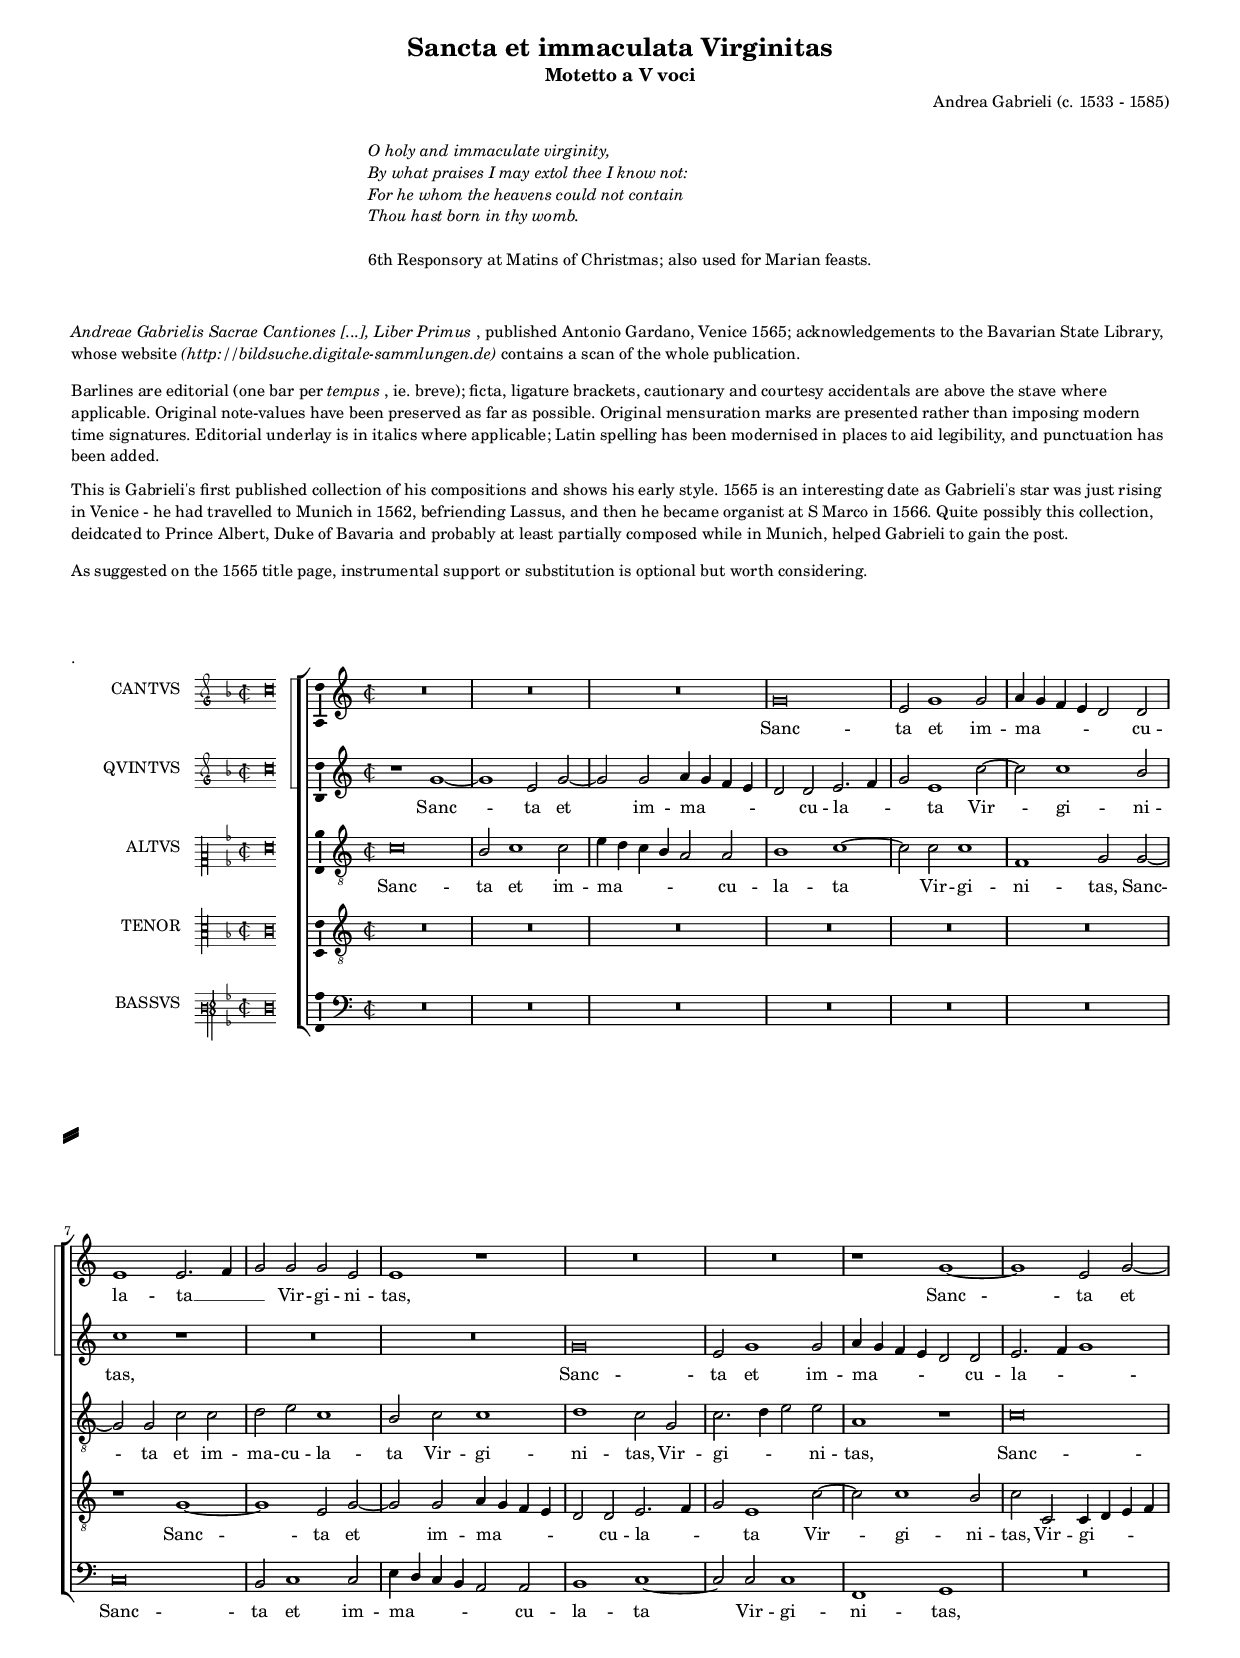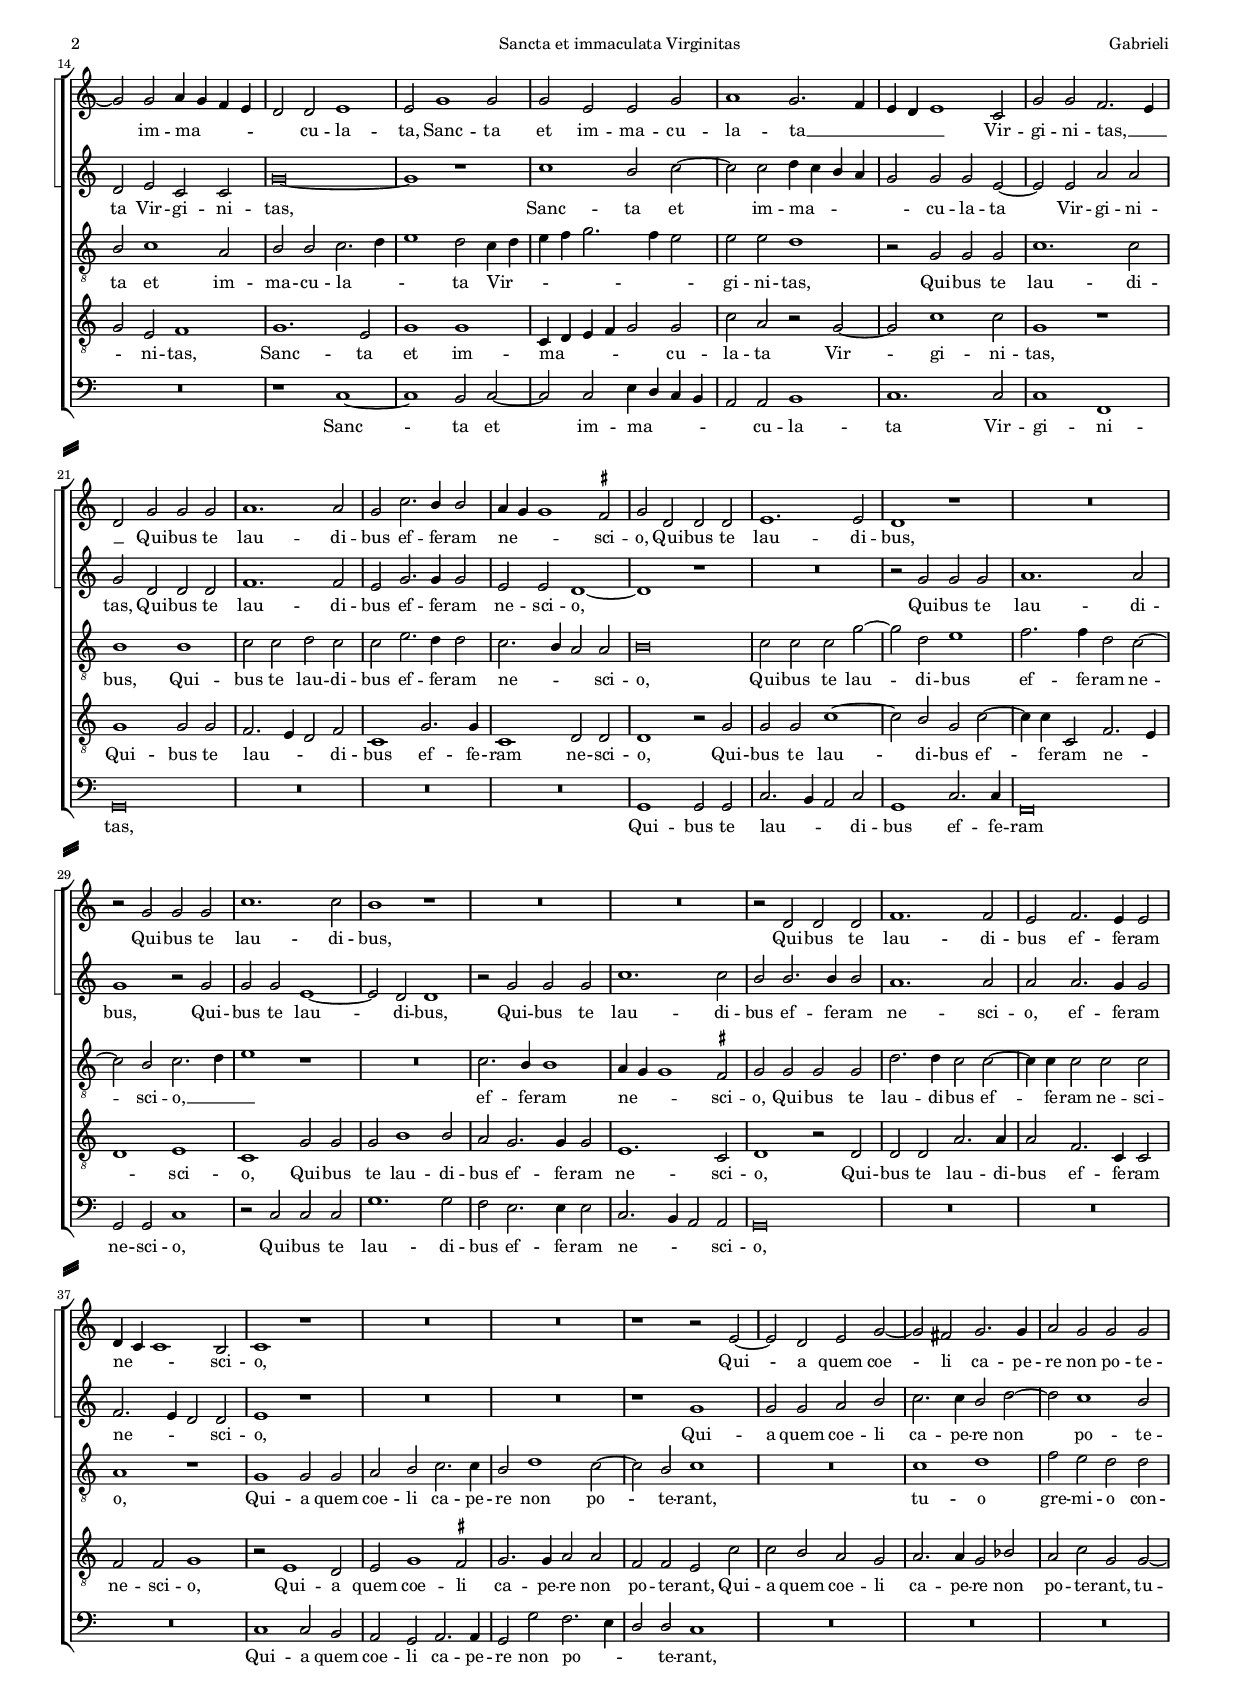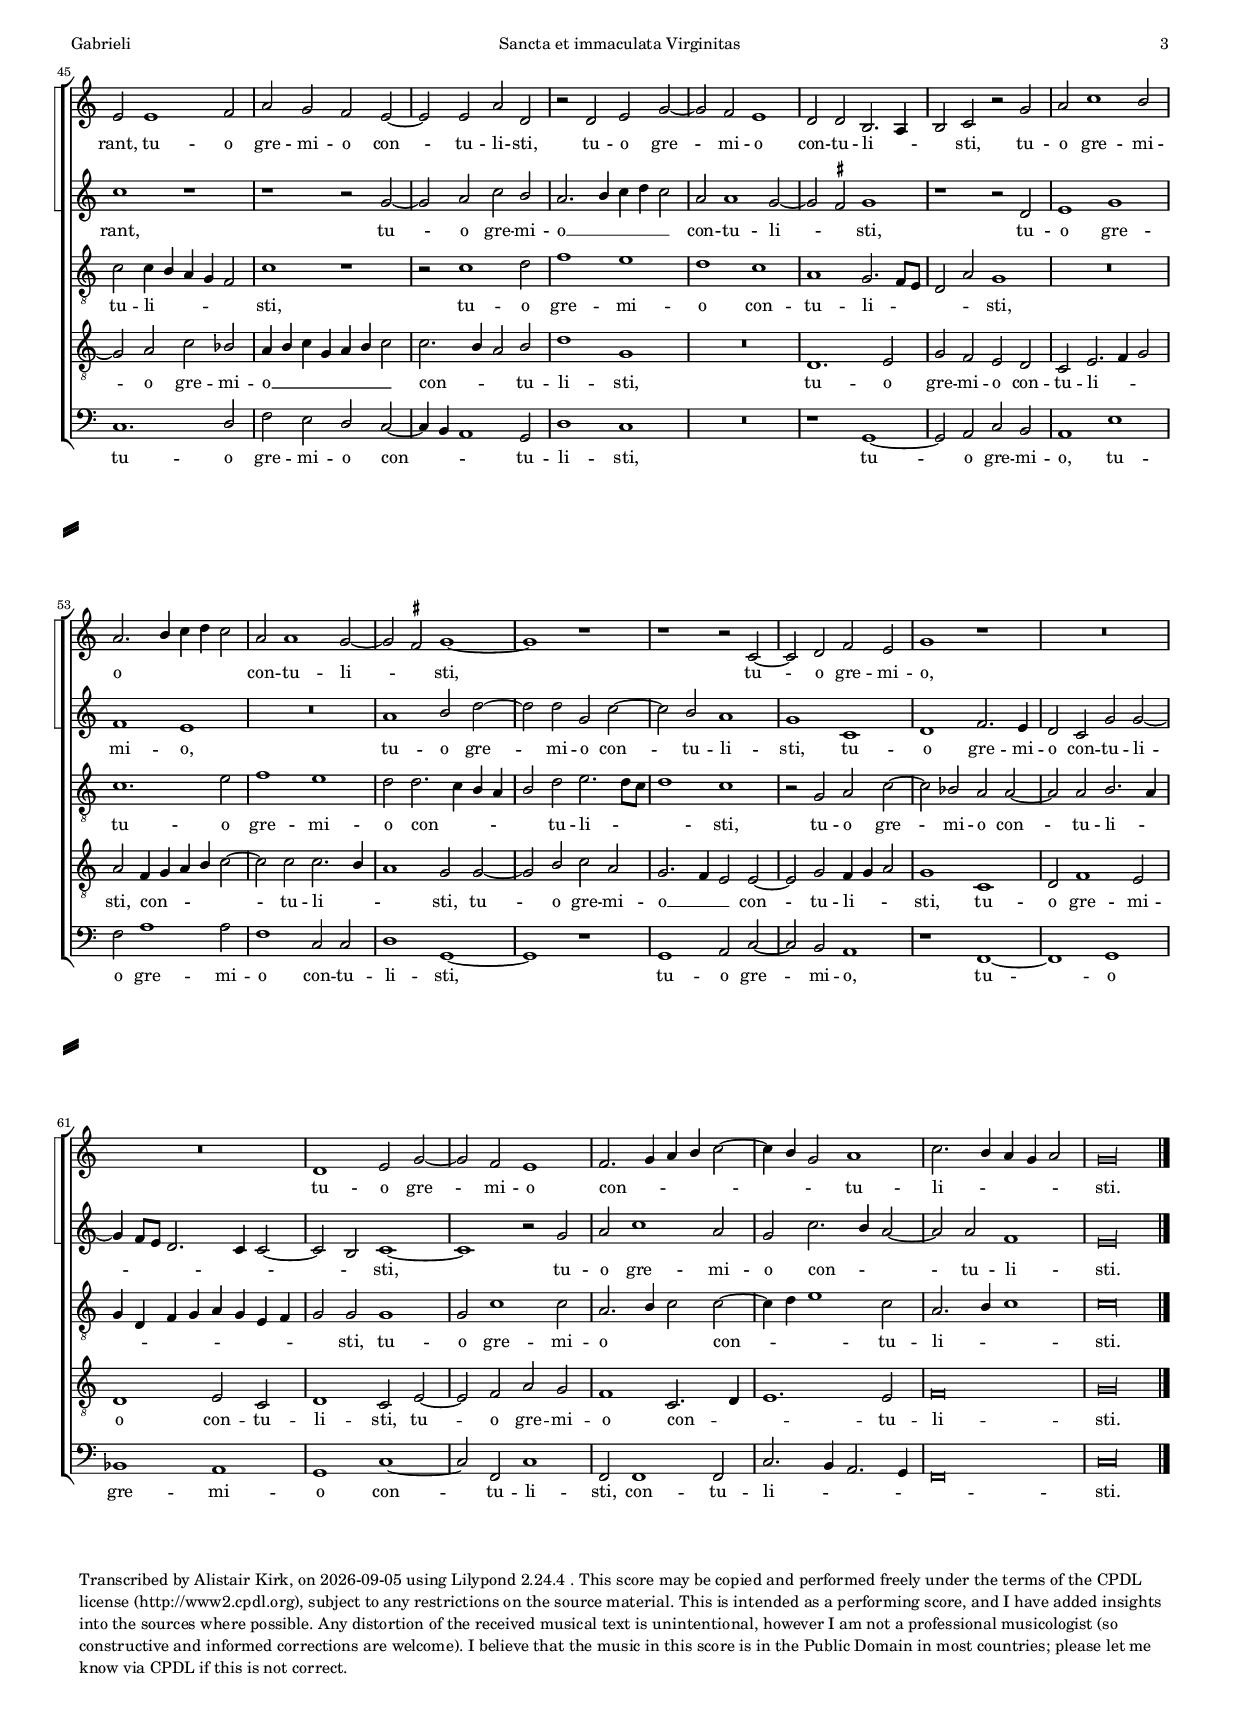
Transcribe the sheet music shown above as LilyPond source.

%
%  Alistair Kirk's Lilypond Template for Polyphonic Music - last revised 2018-09-03.
%
%
%  If you can't be bothered to learn how to use lilypond properly (fair enough) then you can still easily make many 
%  commonly-needed changes to this score - including transposition, clefs, music size, titles etc etc - using my 
%  easy online guide at https://guidallambert.github.io/MusicEditing/EasyLilypondCustomisation.html
%
%  Best edited using Frescobaldi!  Get it from frescobaldi.org - a highly recommended 
%  Lilypond editor.  (I also highly recommend VSCode with its Git integration for version controlling.)
%


%%%%%%%%%%%%%%%%%%
% 1 - Description of this score
%%%%%%%%%%%%%%%%%%

%%% 1A - paper layout
%

#(set-default-paper-size "a4")
#(set-global-staff-size 14)
\paper {
        left-margin   = 12\mm
        right-margin   = 12\mm
        top-margin    = 10\mm
        bottom-margin = 10\mm
}

%%% 1B - titles
%

\header {
	title = "Sancta et immaculata Virginitas"
	subtitle = "Motetto a V voci"
	% poet = ""
	% subsubtitle = "VIII Vocum"
	% arranger = ""
	composer = "Andrea Gabrieli (c. 1533 - 1585)"
	% opus=""
}

hcomposer = "Gabrieli"
htitle = "Sancta et immaculata Virginitas"

%%% 1C - Transposition of the whole score.
%
% This works relative to c.
%  Ie. To keep the original pitch leave this as 'c' (without quotes).
% To transpose the whole score up a tone set to 'd'.  For down a tone, set to 'bes,' (note the comma) etc
%  Everything is transposed, including key signatures etc (but prefatory staves are not affected).

TranspositionInterval = g,



%%% 1D - clefs and stave labels
%

StaveAClef =  "treble"
StaveALabel =  "CANTVS"

StaveBClef =  "treble"
StaveBLabel =  "QVINTVS"

StaveCClef =  "treble_8"
StaveCLabel =  "ALTVS"

StaveDClef =  "treble_8"
StaveDLabel =  "TENOR"

StaveEClef =   "bass"
StaveELabel =   "BASSVS"

StaveFClef =  "treble_8"
StaveFLabel =   "Altus"

StaveGClef =   "treble_8"
StaveGLabel =   "Tenor"

StaveHClef =   "bass"
StaveHLabel =   "Bassus"

%%% 1E - key and time signature
%

gkeysig = {\key f \major}  %  Nb.  don't need to change this even if transposing - see above
global = {
	\time 2/1  %nb this might be overridden elsewhere (actually thinking of getting rid of it here...
	\gkeysig
        \override Score.MetronomeMark #'transparent = ##t
}

%%%1f  - What sound and tempo to use for the output MIDI file
%

% Tempo:
% Set the first number in the line below to set the playback speed.
% The number controls the length of the semibreve (which is the
% tactus of most 16th century polyphony written in tempus imperfectum)
% Suggest something in the range of 35 (very slow) to 65 (very fast).
% 45 is my default.

midiTactus = #(ly:make-moment 45 1)

% Playback sound:
% I think ocarina sounds a bit like a chamber organ on most General MIDI
% soundbanks, and annoys me the least of all the various terrible options,
% but suit yourself!
% "recorder" may also be useful on your computer??

MidiPlaybackSound = "ocarina"


%%%%%%%%%%%%%%%%%%
% 2 - Generic 'technical' settings (shouldn't usually need to change any of these unless personal preference suggests otherwise)
%%%%%%%%%%%%%%%%%%

\layout {
	\context {
		\Voice
			\remove "Note_heads_engraver"
			\consists "Completion_heads_engraver"
			\override NoteHead #'style = #'baroque

                         % These two go together!
                         \override Slur #'transparent = ##t
                         \override AccidentalSuggestion #'avoid-slur = #'inside  % Doesm't seem to help (in that ficta are shown way outside the stave when theres a slur) but does at least suppress all the error messages in the log file!


			\remove "Rest_engraver"
			\consists "Completion_rest_engraver"
                        \override Stem #'neutral-direction = #up

	}
	\context {
		\Staff
			\consists Ambitus_engraver
                        %% \override Stem #'thickness = #0.9
                        \RemoveEmptyStaves
	}
        \context {
                \StaffGroup
                        \consists "Separating_line_group_engraver"
	}
        \context {
                 \Score
                          \override BarNumber #'padding = #1.5
                          %\override BarNumber #'font-size = #1
                          %\override BarLine #'transparent = ##t	%% Uncomment for Mensurstriche (also change from ChoirStaff to Staffgroup and comment out completion_heads_engraver etc
                          %\override BarLine #'hair-thickness = #0.9   %% Example of how to manipulate barlines
        }
        \context {
                \Lyrics
                       %\override LyricText #'font-size = #1.2
                       %\override LyricText #'whiteout = ##t		% Might help with mensurstriche
                       %\override LyricExtender #'whiteout = ##t	% Might help with mensurstriche
                       %\override LyricHyphen #'whiteout = ##t		% Might help with mensurstriche
	}
}
\paper {
	ragged-last-bottom = ##f
  	ragged-bottom = ##f
	system-separator-markup = \slashSeparator
        evenHeaderMarkup=\markup  \fill-line { \fromproperty #'page:page-number-string \htitle \hcomposer }
	oddHeaderMarkup= \markup  \fill-line { \on-the-fly #not-first-page \hcomposer \on-the-fly #not-first-page \htitle \on-the-fly #not-first-page \fromproperty #'page:page-number-string }
         top-system-spacing #'basic-distance = #7    % Top stave is a bit too close to the page headers.
         % systems-per-page = 3  	% Lilypond rarely needs forcing like this...
         %  system-count = 13   	% ditto
         % page-count = 8    		% ditto
}




%%% The main musical content is in the two linked files below:



%%%%%%%%%%%%%%%%%%
% Some useful definitions for early music
%%%%%%%%%%%%%%%%%%

italicas=\override LyricText #'font-shape = #'italic
rectas=\override LyricText #'font-shape = #'upright
ss=\once \set suggestAccidentals = ##t
ficta = \once \set suggestAccidentals = ##t
date = #(strftime "%Y-%m-%d" (localtime (current-time)))
%m0 = \melismaEnd
%m1 = \melisma

%% Defining graphics for unusual mensural time signatures!
#(
  define ((double-time-signature2 glyph a) grob) (
       grob-interpret-markup grob (
          markup  (
            #:line ( #:musicglyph glyph #:number #:vcenter a )
          )
       )
  )
)
#(
  define ((double-time-signature3 glyph a b) grob) (
       grob-interpret-markup grob (
          markup  (
            #:line ( #:musicglyph glyph #:vcenter #:column (a b) )
          )
       )
  )
)
#(
  define ((custom-time-signature glyph) grob) (
       grob-interpret-markup grob (
          markup  (
            #:line ( #:musicglyph glyph)
          )
       )
  )
)


%%%%%%%%%%%%%%%%%%
% 3 - Score content: notes
%%%%%%%%%%%%%%%%%%

\language "english"

StaveANotes = {

  % clef c1  % tweak / uncomment for debugging - this should override the clef in the score block

  \override Score.TimeSignature.stencil =
    #(custom-time-signature "timesig.mensural22")
  \time 2/1

  %\mark \markup \italic {"Prima Pars"}

  %\override Score.TimeSignature.stencil =
  %   #(double-time-signature2 "timesig.mensural98" "3")
  % \time 3/2

  R\longa R\breve c''\breve a'2 c''1 c''2 d''4 \melisma c''4 bf'4
  a'4 g'2 \melismaEnd g'2   % 2
  a'1 a'2. \melisma bf'4 c''2 \melismaEnd c''2 c''2 a'2 a'1
  r1 R\longa r1  c''\breve
   a'2 c''1 c''2 d''4 \melisma c''4 bf'4 a'4 g'2 \melismaEnd g'2 a'1 a'2 c''1 c''2
  c''2 a'2 a'2 c''2 d''1 c''2. \melisma bf'4   % 4
  a'4 g'4 a'1 \melismaEnd f'2 c''2 c''2 bf'2. \melisma a'4 g'2 \melismaEnd c''2 c''2 c''2 d''1.
  d''2 c''2 f''2. e''4 e''2 d''4 \melisma c''4 c''1 \melismaEnd \ficta b'2   % 5
  c''2 g'2 g'2 g'2 a'1. a'2 g'1 r1 R\breve r2 c''2 c''2 c''2 f''1. f''2
    % 6
  e''1
  r1 R\longa r2 g'2 g'2 g'2 bf'1. bf'2 a'2 bf'2. a'4 a'2   % 7
  g'4 \melisma f'4 f'1 \melismaEnd e'2 f'1
  r1 R\longa r1 r2 a'1 g'2 a'2 c''1 % 8
  b'2 c''2. c''4 d''2 c''2 c''2 c''2 a'2 a'1 bf'2 d''2 c''2 bf'2
  a'1 a'2 d''2 g'2 r2 g'2 a'2 c''1 % 9
  bf'2 a'1 g'2 g'2 e'2. \melisma d'4 e'2 \melismaEnd f'2 r2 c''2 d''2 f''1 e''2
  d''2. \melisma e''4 f''4 g''4 f''2 \melismaEnd d''2 d''1 c''1 \melisma
  \ficta  b'2 \melismaEnd c''\breve r\breve r2 f'1 g'2 bf'2 a'2 c''1
   r1 R\longa
   g'1 a'2 c''1 bf'2 a'1 bf'2. \melisma c''4 d''4 e''4 f''2. e''4 c''2
  \melismaEnd d''1 f''2. \melisma e''4 d''4 c''4 d''2 \melismaEnd   % 12
  c''\maxima*1/4

  % \cadenzaOn

  %  b'\maxima*1/4
    \bar "|."
  %\cadenzaOff


}
StaveBNotes = {

  % clef c3  % tweak / uncomment for debugging - this should override the clef in the score block
  r1 c''\breve a'2 c''1 c''2
  d''4 \melisma c''4 bf'4 a'4 g'2 \melismaEnd g'2 a'2. \melisma bf'4 c''2 \melismaEnd a'1 f''1 f''1 e''2
    % 2
  f''1 r1 R\longa c''\breve a'2 c''1 c''2 d''4 \melisma c''4 bf'4 a'4 g'2 \melismaEnd
  g'2   % 3
  a'2. \melisma bf'4 c''1 \melismaEnd g'2 a'2 f'2 f'2 c''\breve. r1 f''1 e''2 f''1
   f''2 g''4 \melisma f''4 e''4 d''4   % 4
  c''2 \melismaEnd c''2 c''2 a'1 a'2 d''2 d''2 c''2 g'2 g'2 g'2 bf'1. bf'2 a'2
  c''2. c''4 c''2 a'2 a'2 g'\breve % 5
   r1 R\breve r2 c''2 c''2 c''2 d''1. d''2 c''1 r2 c''2 c''2 c''2
  a'1. % 6
   g'2 g'1 r2 c''2 c''2 c''2 f''1. f''2 e''2 e''2. e''4 e''2 d''1.
  d''2 d''2 d''2. c''4 c''2   % 7
  bf'2. \melisma a'4 g'2 \melismaEnd g'2 a'1 r1 R\longa r1 c''1 c''2 c''2 d''2 e''2   % 8
  f''2. f''4 e''2 g''1 f''1 e''2 f''1 r\breve r2 c''1 d''2 f''2 e''2
  d''2. \melisma e''4 f''4 g''4 f''2 \melismaEnd   % 9
  d''2 d''1 c''1 \melisma \ficta b'2 \melismaEnd c''1 r1 r2 g'2 a'1 c''1 bf'1 a'1 R\breve
  d''1 e''2 g''1 g''2 c''2 f''1 e''2 d''1 c''1 f'1 g'1 bf'2. a'4 g'2
  f'2 c''2 c''2. \melisma   % 11
   bf'8 a'8 g'2. f'4 f'1 e'2 \melismaEnd f'\breve r2 c''2 d''2 f''1 d''2 c''2
  f''2. \melisma e''4 d''1 \melismaEnd d''2 bf'1   % 12
  a'\maxima*1/4
}
StaveCNotes = {

  % clef c4  % tweak / uncomment for debugging - this should override the clef in the score block
  f'\breve e'2 f'1 f'2
  a'4 \melisma g'4 f'4 e'4 d'2 \melismaEnd d'2 e'1 f'1. f'2 f'1 bf1 c'2 c'1 % 2
   c'2 f'2 f'2 g'2 a'2 f'1 e'2 f'2 f'1 g'1 f'2 c'2 f'2. \melisma g'4 a'2 \melismaEnd
  a'2 d'1 r1   % 3
  f'\breve e'2 f'1 d'2 e'2 e'2 f'2. \melisma g'4 a'1 \melismaEnd g'2 f'4 \melisma g'4 a'4 bf'4
  c''2. bf'4 a'2 \melismaEnd a'2 a'2 g'1   % 4
  r2 c'2 c'2 c'2 f'1. f'2 e'1 e'1 f'2 f'2 g'2 f'2 f'2 a'2. g'4 g'2 f'2.
  \melisma e'4 d'2 \melismaEnd d'2   % 5
  e'\breve f'2 f'2 f'2 c''1 g'2 a'1 bf'2. bf'4 g'2 f'1 e'2 f'2. \melisma g'4
  a'1 \melismaEnd r1   % 6
  R\breve f'2. e'4 e'1 d'4 \melisma c'4 c'1 \melismaEnd \ficta b2 c'2 c'2 c'2 c'2 g'2. g'4 f'2
  f'2. f'4 f'2 f'2 f'2   % 7
  d'1 r1 c'1 c'2 c'2 d'2 e'2 f'2. f'4 e'2 g'1 f'1 e'2 f'1
  R\breve   % 8
  f'1 g'1 bf'2 a'2 g'2 g'2 f'2 f'4 \melisma e'4 d'4 c'4 bf2 \melismaEnd f'1 r1 r2 f'1
  g'2 bf'1 a'1   % 9
  g'1 f'1 d'1 c'2. \melisma bf8 a8 g2 d'2 \melismaEnd c'1
  R\breve f'1. a'2 bf'1 a'1
  g'2 g'2. \melisma f'4 e'4 d'4 e'2 \melismaEnd g'2 a'2. \melisma g'8 f'8 g'1 \melismaEnd f'1 r2 c'2 d'2
  f'1 ef'2 d'2 d'1 d'2 e'2. \melisma d'4   % 11
  c'4 g4 bf4 c'4 d'4 c'4 a4 bf4 c'2 \melismaEnd c'2 c'1 c'2 f'1 f'2 d'2. \melisma e'4
  f'2 \melismaEnd f'2. \melisma g'4 a'1 \melismaEnd f'2 d'2. \melisma e'4 f'1 \melismaEnd   % 12
  f'\maxima*1/4

}

StaveDNotes = { 

  % clef c4  % tweak / uncomment for debugging - this should override the clef in the score block
    R\longa*3
  r1 c'\breve a2 c'1 c'2 d'4 \melisma c'4 bf4 a4 g2 \melismaEnd g2 a2. \melisma bf4 c'2
  \melismaEnd a1 f'1 f'1 e'2   % 3
  f'2 f2 f4 \melisma g4 a4 bf4 c'2 \melismaEnd a2 bf1 c'1. a2 c'1 c'1 f4 \melisma g4 a4 bf4 c'2
  \melismaEnd c'2 f'2 d'2 r2 c'1 % 4
   f'1 f'2 c'1 r1 c'1 c'2 c'2 bf2. \melisma a4 g2 \melismaEnd bf2 f1 c'2. c'4 f1 g2
  g2   % 5
  g1 r2 c'2 c'2 c'2 f'1. e'2 c'2 f'2. f'4 f2 bf2. \melisma a4 g1 \melismaEnd a1 f1 c'2
  c'2   % 6
  c'2 e'1 e'2 d'2 c'2. c'4 c'2 a1. f2 g1 r2 g2 g2 g2 d'2. d'4 d'2 bf2.
  f4 f2   % 7
  bf2 bf2 c'1 r2 a1 g2 a2 c'1 \ficta b2 c'2. c'4 d'2 d'2 bf2 bf2 a2 f'2 f'2
  e'2 d'2 c'2   % 8
  d'2. d'4 c'2 ef'2 d'2 f'2 c'2 c'1 d'2 f'2 ef'2 d'4 \melisma e'4 f'4 c'4 d'4
  e'4 f'2 \melismaEnd f'2. \melisma e'4 d'2 \melismaEnd e'2 g'1 c'1   % 9
  R\breve g1. a2 c'2 bf2 a2 g2 f2 a2. \melisma bf4 c'2 \melismaEnd d'2 bf4 \melisma c'4 d'4 e'4
  f'1 \melismaEnd f'2 f'2. \melisma e'4
  d'1 \melismaEnd c'2 c'1 e'2 f'2 d'2 c'2. \melisma bf4 a2 \melismaEnd a1 c'2 bf4 \melisma c'4 d'2 \melismaEnd c'1
  f1 g2 bf1 a2   % 11
  g1 a2 f2 g1 f2 a1 bf2 d'2 c'2 bf1 f2. \melisma g4 a1. \melismaEnd a2 bf\breve   % 12
  c'\maxima*1/4

}
StaveENotes = { 

  % clef c4  % tweak / uncomment for debugging - this should override the clef in the score block
  R\longa*3
  f\breve e2 f1 f2 a4 \melisma g4 f4 e4 d2 \melismaEnd d2 e1 f1. f2 f1 bf,1 c1   % 3
  R\longa r1 f\breve e2 f1 f2 a4 \melisma g4 f4 e4 d2 \melismaEnd d2 e1   % 4
  f1. f2 f1 bf,1 c\breve R\longa R\breve   % 5
  c1 c2 c2 f2. \melisma e4 d2 \melismaEnd f2 c1 f2. f4 bf,\breve c2 c2 f1 r2 f2 f2 f2   % 6
  c'1. c'2 bf2 a2. a4 a2 f2. \melisma e4 d2 \melismaEnd d2 c\breve
  R\longa  R\breve
  f1 f2 e2 d2 c2 d2. d4 c2 c'2 bf2. \melisma a4 g2 \melismaEnd g2 f1
  R\breve R\longa f1. g2 bf2 a2 g2 f2. \melisma  e4 d1 \melismaEnd c2 g1 f1   % 9
  R\breve r1 c1. d2 f2 e2 d1 a1 bf2 d'1 d'2 bf1 f2 f2
  g1 c\breve r1 c1 d2 f1 e2 d1 r1 bf,\breve c1   % 11
  ef1 d1 c1 f1. bf,2 f1 bf,2 bf,1 bf,2 f2. \melisma e4 d2. c4 bf,\breve \melismaEnd   % 12
  f\maxima*1/4

}
StaveFNotes = { }
StaveGNotes = {  }
StaveHNotes = {  }

% Convenient overrides - comment and uncomment to add and remove staves for quick debugging / rendering purposes:
% StaveANotes = {  }
% StaveBNotes = {  }
% StaveCNotes = {  }
% StaveDNotes = {  }
% StaveENotes = {  }
% StaveFNotes = {  }
% StaveGNotes = {  }
% StaveHNotes = {  }

%%%%%%%%%%%%%%%%%%
% 4 - Score content: text / lyrics
%%%%%%%%%%%%%%%%%%

StaveALyrics = \lyricmode {  

    Sanc -- ta et im -- ma -- cu -- la -- ta __ Vir -- gi -- ni -- tas,
    Sanc -- ta et im -- ma -- cu -- la -- ta,
    Sanc -- ta et im -- ma -- cu -- la -- ta __ Vir -- gi -- ni -- tas, __
    Qui -- bus te lau -- di -- bus ef -- fe -- ram ne -- sci -- o,
    Qui -- bus te lau -- di -- bus,
    Qui -- bus te lau -- di -- bus,
    Qui -- bus te lau -- di -- bus ef -- fe -- ram ne -- sci -- o,
    Qui -- a quem coe -- li ca -- pe -- re non po -- te -- rant,
    tu -- o gre -- mi -- o con -- tu -- li -- sti,
    tu -- o gre -- mi -- o con -- tu -- li -- sti,
    tu -- o gre -- mi -- o con -- tu -- li -- sti,
    tu -- o gre -- mi -- o,
    tu -- o gre -- mi -- o con -- tu -- li -- sti.

}
StaveBLyrics = \lyricmode {  
  	Sanc -- ta et im -- ma -- cu -- la -- ta Vir -- gi -- ni -- tas,
	Sanc -- ta et im -- ma -- cu -- la -- ta Vir -- gi -- ni -- tas,
	Sanc -- ta et im -- ma -- cu -- la -- ta Vir -- gi -- ni -- tas,
	Qui -- bus te lau -- di -- bus ef -- fe -- ram ne -- sci -- o,
	Qui -- bus te lau -- di -- bus,
	Qui -- bus te lau -- di -- bus,
	Qui -- bus te lau -- di -- bus ef -- fe -- ram ne -- sci -- o,
	ef -- fe -- ram ne -- sci -- o,
	Qui -- a quem coe -- li ca -- pe -- re non po -- te -- rant,
	tu -- o gre -- mi -- o __ con -- tu -- li -- sti,
	tu -- o gre -- mi -- o,
	tu -- o gre -- mi -- o con -- tu -- li -- sti,
	tu -- o gre -- mi -- o con -- tu -- li -- sti,
	tu -- o gre -- mi -- o con -- tu -- li -- sti.


}
StaveCLyrics = \lyricmode {

    Sanc -- ta et im -- ma -- cu -- la -- ta Vir -- gi -- ni -- tas,
    Sanc -- ta et im -- ma -- cu -- la -- ta Vir -- gi -- ni -- tas,
    Vir -- gi -- ni -- tas,
    Sanc -- ta et im -- ma -- cu -- la -- ta Vir -- gi -- ni -- tas,
    Qui -- bus te lau -- di -- bus,
    Qui -- bus te lau -- di -- bus ef -- fe -- ram ne -- sci -- o,
    Qui -- bus te lau -- di -- bus ef -- fe -- ram ne -- sci -- o, __
    ef -- fe -- ram ne -- sci -- o,
    Qui -- bus te lau -- di -- bus ef -- fe -- ram ne -- sci -- o,
    Qui -- a quem coe -- li ca -- pe -- re non po -- te -- rant,
    tu -- o gre -- mi -- o con -- tu -- li -- sti,
    tu -- o gre -- mi -- o con -- tu -- li -- sti,
    tu -- o gre -- mi -- o con -- tu -- li -- sti,
    tu -- o gre -- mi -- o con -- tu -- li -- sti,
    tu -- o gre -- mi -- o con -- tu -- li -- sti.


}
StaveDLyrics = \lyricmode {
  	Sanc -- ta et im -- ma -- cu -- la -- ta Vir -- gi -- ni -- tas,
	Vir -- gi -- ni -- tas,
	Sanc -- ta et im -- ma -- cu -- la -- ta Vir -- gi -- ni -- tas,
	Qui -- bus te lau -- di -- bus ef -- fe -- ram ne -- sci -- o,
	Qui -- bus te lau -- di -- bus ef -- fe -- ram ne -- sci -- o,
	Qui -- bus te lau -- di -- bus ef -- fe -- ram ne -- sci -- o,
	Qui -- bus te lau -- di -- bus ef -- fe -- ram ne -- sci -- o,
        Qui -- a quem coe -- li ca -- pe -- re non po -- te -- rant,
	Qui -- a quem coe -- li ca -- pe -- re non po -- te -- rant,
	tu -- o gre -- mi -- o __ con -- tu -- li -- sti,
	tu -- o gre -- mi -- o con -- tu -- li -- sti,
	con -- tu -- li -- sti,
	tu -- o gre -- mi -- o __ con -- tu -- li -- sti,
	tu -- o gre -- mi -- o con -- tu -- li -- sti,
	tu -- o gre -- mi -- o con -- tu -- li -- sti.

}
StaveELyrics = \lyricmode {
	Sanc -- ta et im -- ma -- cu -- la -- ta Vir -- gi -- ni -- tas,
	Sanc -- ta et im -- ma -- cu -- la -- ta Vir -- gi -- ni -- tas,
	Qui -- bus te lau -- di -- bus ef -- fe -- ram ne -- sci -- o,
	Qui -- bus te lau -- di -- bus ef -- fe -- ram ne -- sci -- o,
	Qui -- a quem coe -- li ca -- pe -- re non po -- te -- rant,
	tu -- o gre -- mi -- o con -- tu -- li -- sti,
	tu -- o gre -- mi -- o,
	tu -- o gre -- mi -- o con -- tu -- li -- sti,
	tu -- o gre -- mi -- o,
	tu -- o gre -- mi -- o con -- tu -- li -- sti,
	con -- tu -- li -- sti.


}
StaveFLyrics = \lyricmode { A }
StaveGLyrics = \lyricmode { A }
StaveHLyrics = \lyricmode { A }

 % Tanslation and attribution of text
 \markup {
        \vspace #1
	\fill-line {
		\column {
                        \vspace #1
			\line { \italic { O holy and immaculate virginity,}}
			\line { \italic { By what praises I may extol thee I know not:}}
			\line { \italic { For he whom the heavens could not contain}}
			\line { \italic { Thou hast born in thy womb. } }
			\vspace #1
			\line { 6th Responsory at Matins of Christmas; also used for Marian feasts.  }

		}
	}
}



%%%%%%%%%%%%%%%%%%
% 5 - Editorial content, including prefatory stave / incipit settings and notes
%%%%%%%%%%%%%%%%%%

 %  Should very rarely need to be touched once a given piece has been typeset

% 5a Editorial method and comments
\markup {
    \vspace #3
    \column {
          %\wordwrap  { \italic { Music source and editorial comments go here.} }

          \wordwrap  {
              \italic {Andreae Gabrielis Sacrae Cantiones [...], Liber Primus}
              , published Antonio Gardano, Venice 1565;
              acknowledgements to the Bavarian State Library,
              whose website \italic{(http://bildsuche.digitale-sammlungen.de)} contains a scan of the whole publication.
          }
          \vspace #1
          \wordwrap  {
              Barlines are editorial (one bar per \italic {tempus}, ie. breve); 
              ficta, ligature brackets, cautionary and courtesy accidentals are above the stave where applicable. 
              Original note-values have been preserved as far as possible.
              Original mensuration marks are presented rather than imposing modern time signatures.
              Editorial underlay is in italics where applicable;
              Latin spelling has been modernised in places to aid legibility, and punctuation has been
              added.
          }
          \vspace #1
          \wordwrap {
              This is Gabrieli's first published collection of his compositions
              and shows his early style.  1565 is an interesting date as Gabrieli's
              star was just rising in Venice - he had travelled to Munich in 1562,
              befriending Lassus, and then he became organist at S Marco in 1566.
              Quite possibly this collection,  deidcated to Prince Albert, Duke of Bavaria
              and probably at least partially composed while in Munich,
              helped Gabrieli to gain the post.
          }
          \vspace #1
          \wordwrap {
              As suggested on the 1565 title page, instrumental support or substitution
              is optional but worth considering.
	  }
	  \vspace #3
	  .
    }
}

%% 5b - Plainsong incipit - obviously, comment out as required.
%\score   {
%    \transpose c \TranspositionInterval <<
%          \new Staff \with { \remove "Time_signature_engraver" \remove "Ambitus_engraver" } {
%                \set Staff.instrumentName = "Intonation"
%                \clef "treble_8"  \global  \cadenzaOn              <<  {
%                          \override Voice.Slur #'tran%sparent = ##f
%                          f4 s8 f4 s8 f4( g4) s8 g4.
%                      }\addlyrics {  In -- ci -- pit here. }
%               >>
%          }
%     >>
%    \layout {\context { \Voice \remove "Stem_engraver" } }
%}


% 5c - Prefatory staves
\layout {   % Need to modify a couple of settings in the main score layout as well
             indent=4\cm
              \context { \Staff
                         \override InstrumentName #'padding = 2
                         \override InstrumentName #'self-alignment-X = #RIGHT
              }
}
PrefatorySettings = {
  		%\override NoteHead   #'style = #'neomensural      % ie. can set to either Mensural or Neomensural
		%\override Rest #'style = #'neomensural
		%\override Staff.TimeSignature #'style = #'neomensural
                \override Flag #'style = #'mensural
                \autoBeamOff
                 \override Staff.InstrumentName #'Y-extent = #'(-4 . 4)
                 \override Staff.InstrumentName #'self-alignment-X = #RIGHT
                \override Staff.InstrumentName #'padding = 2
                % Uncomment these if you want eg. double b flat in key sig using c2 or f3 clef etc
                % May also have to tweak the numbers (4 vs 5 etc)
                \override Staff.KeySignature.flat-positions = #'((-4 . 4))
                \override Staff.KeySignature.sharp-positions = #'((-4 . 4))
                \cadenzaOn
                \key f \major
		\time 2/2
                \huge
}
PrefatoryLayout = \layout {   % Set the layout inside the incipit
		\context {\Voice
			\remove Ligature_bracket_engraver
			\consists Mensural_ligature_engraver

		}
                \context { \Staff \remove Ambitus_engraver}
		line-width=5
                indent =  0
                ragged-right = ##f
		ragged-last = ##f
                system-count = #1
}
PrefStaveA = \markup {
	\score {
                \new MensuralVoice {
                    \set Staff.instrumentName=\StaveALabel
                    \PrefatorySettings
                    \clef "petrucci-g"
                    c''\breve
                     \bar"" \skip1
		}  \layout {\PrefatoryLayout}
	}
}
PrefStaveB = \markup {
	\score {
                \new MensuralVoice {
                    \set Staff.instrumentName=\StaveBLabel
                    \PrefatorySettings
                    \clef "petrucci-g"
                    c''\breve
                     \bar"" \skip1
		}  \layout {\PrefatoryLayout}
	}
}
PrefStaveC = \markup {
	\score {
                \new MensuralVoice {
                    \set Staff.instrumentName=\StaveCLabel
                    \PrefatorySettings
                    \clef "petrucci-c2"
                    f'\breve
                     \bar"" \skip1
		}  \layout {\PrefatoryLayout}
	}
}
PrefStaveD = \markup {
	\score {
                \new MensuralVoice {
                    \set Staff.instrumentName=\StaveDLabel
                    \PrefatorySettings
                    \clef "petrucci-c3"
                    c'\breve
                     \bar"" \skip1
		}  \layout {\PrefatoryLayout}
	}
}
PrefStaveE = \markup {
	\score {
          \new MensuralVoice {
                    \set Staff.instrumentName=\StaveELabel
                    \PrefatorySettings
                    \clef "petrucci-f3"
                    f\breve
                     \bar"" \skip1
		}  \layout {\PrefatoryLayout}
	}
}
PrefStaveF = \markup {
	\score {
                \new MensuralVoice {
                    \set Staff.instrumentName=\StaveFLabel
                    \PrefatorySettings
                    \clef "petrucci-f4"
                    g2
                     \bar"" \skip1
		}  \layout {\PrefatoryLayout}
	}
}
PrefStaveG = \markup {
	\score {
                \new MensuralVoice {
                    \set Staff.instrumentName=\StaveGLabel
                    \PrefatorySettings
                    \clef "petrucci-f4"
                    g2
                     \bar"" \skip1
		}  \layout {\PrefatoryLayout}
	}
}
PrefStaveH = \markup {
	\score {
                \new MensuralVoice {
                    \set Staff.instrumentName=\StaveHLabel
                    \PrefatorySettings
                    \clef "petrucci-f4"
                    f2
                     \bar"" \skip1
		}  \layout {\PrefatoryLayout}
	}
}





\version "2.18"


\include "Global_Score_block.ly"


\version "2.18"